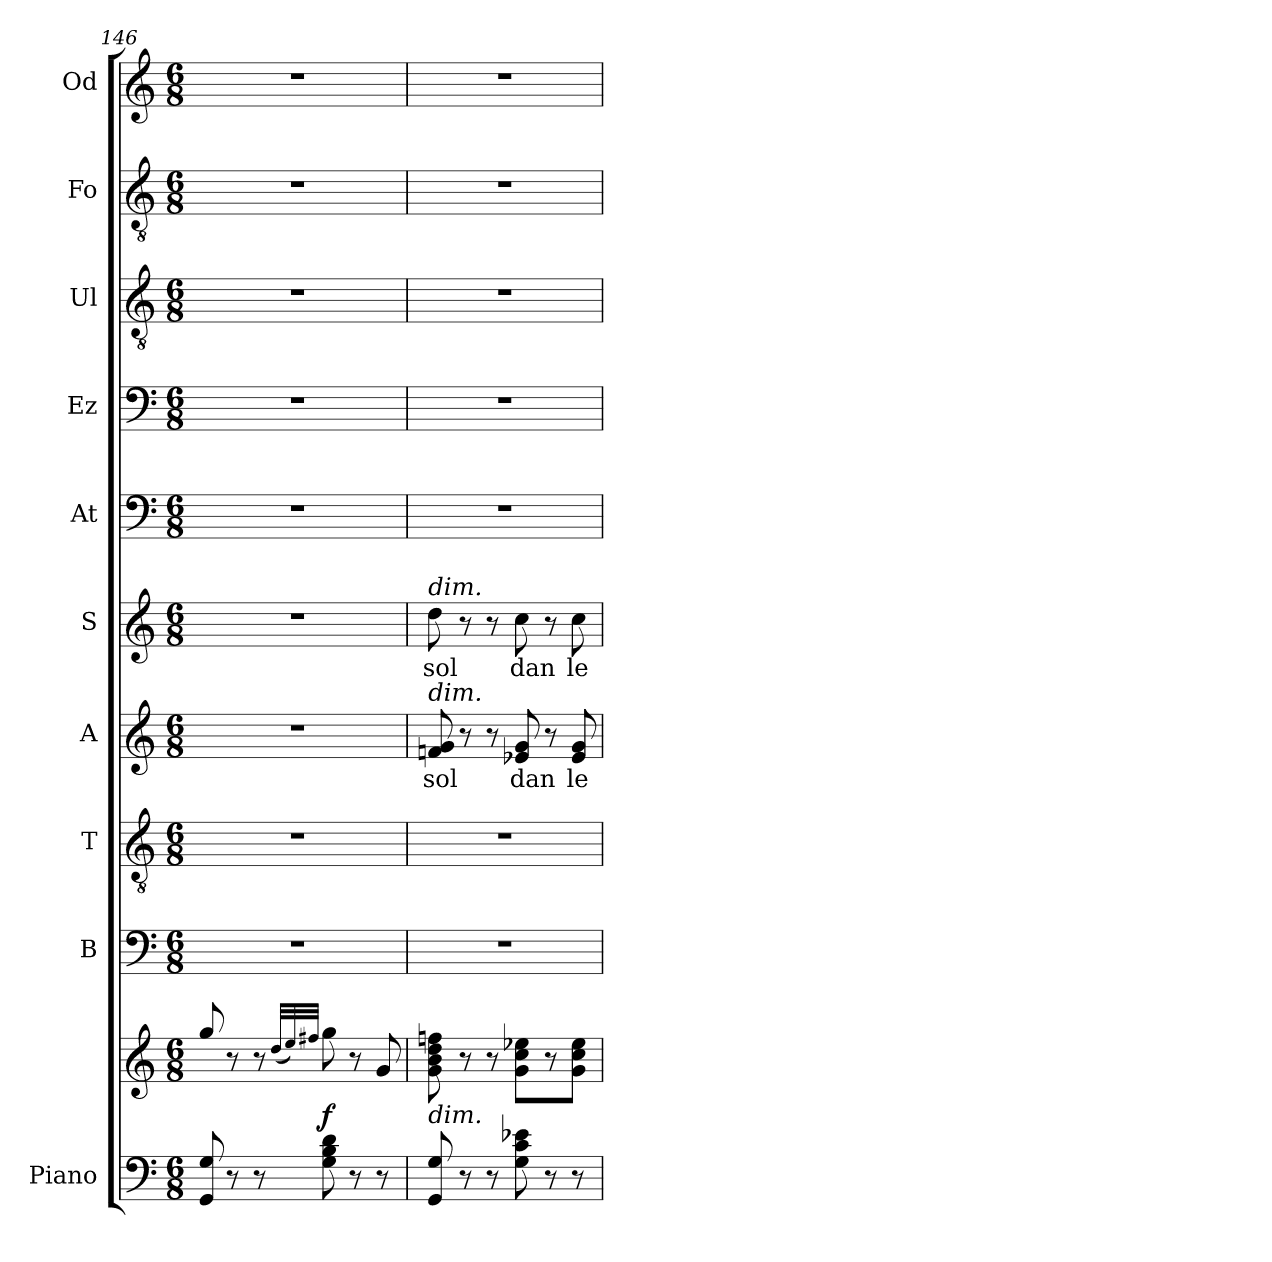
**kern	**kern	**dynam	**kern	**kern	**kern	**text	**kern	**text	**kern	**kern	**kern	**kern	**kern
*part10	*part10	*part10	*part9	*part8	*part7	*part7	*part6	*part6	*part5	*part4	*part3	*part2	*part1
*staff11	*staff10	*staff10/11	*staff9	*staff8	*staff7	*staff7	*staff6	*staff6	*staff5	*staff4	*staff3	*staff2	*staff1
*I"Piano	*	*	*I"B	*I"T	*I"A	*	*I"S	*	*I"At	*I"Ez	*I"Ul	*I"Fo	*I"Od
*I'Pno	*	*	*I'B	*I'T	*I'A	*	*I'S	*	*I'At	*I'Ez	*I'Ul	*I'Fo	*I'Od
*clefF4	*clefG2	*	*clefF4	*clefGv2	*clefG2	*	*clefG2	*	*clefF4	*clefF4	*clefGv2	*clefGv2	*clefG2
*k[]	*k[]	*	*k[]	*k[]	*k[]	*	*k[]	*	*k[]	*k[]	*k[]	*k[]	*k[]
*M6/8	*M6/8	*	*M6/8	*M6/8	*M6/8	*	*M6/8	*	*M6/8	*M6/8	*M6/8	*M6/8	*M6/8
=146	=146	=146	=146	=146	=146	=146	=146	=146	=146	=146	=146	=146	=146
8GG/ 8G/	8gg/	.	2.r	2.r	2.r	.	2.r	.	2.r	2.r	2.r	2.r	2.r
8r	8r	.	.	.	.	.	.	.	.	.	.	.	.
8r	8r	.	.	.	.	.	.	.	.	.	.	.	.
.	(<32qdd/LLL	.	.	.	.	.	.	.	.	.	.	.	.
.	32qee/)	.	.	.	.	.	.	.	.	.	.	.	.
.	32qff#X/JJJ	.	.	.	.	.	.	.	.	.	.	.	.
!	!	!LO:DY:a=2	!	!	!	!	!	!	!	!	!	!	!
8G\ 8B\ 8d\	8gg\	f	.	.	.	.	.	.	.	.	.	.	.
8r	8r	.	.	.	.	.	.	.	.	.	.	.	.
8r	8g/	.	.	.	.	.	.	.	.	.	.	.	.
=147	=147	=147	=147	=147	=147	=147	=147	=147	=147	=147	=147	=147	=147
!	!	!	!	!	!	!	!LO:TX:a:i:t=dim.	!	!	!	!	!	!
!	!	!	!	!	!LO:TX:a:i:t=dim.	!	!	!	!	!	!	!	!
!	!LO:TX:b:i:t=dim.	!	!	!	!	!	!	!	!	!	!	!	!
!	!	!	!	!	!	!LO:LY:b	!	!LO:LY:b	!	!	!	!	!
8GG/ 8G/	8g\ 8b\ 8dd\ 8ffn\	.	2.r	2.r	8fn/ 8g!/	sol	8dd\	sol	2.r	2.r	2.r	2.r	2.r
8r	8r	.	.	.	8r	.	8r	.	.	.	.	.	.
8r	8r	.	.	.	8r	.	8r	.	.	.	.	.	.
!	!	!	!	!	!	!LO:LY:b	!	!LO:LY:b	!	!	!	!	!
8G\ 8c\ 8e-X\	8g\ 8cc\ 8ee-X\L	.	.	.	8e-X/ 8g!/	dan	8cc\	dan	.	.	.	.	.
8r	8r	.	.	.	8r	.	8r	.	.	.	.	.	.
!	!	!	!	!	!	!LO:LY:b	!	!LO:LY:b	!	!	!	!	!
8r	8g\ 8cc\ 8ee-\J	.	.	.	8e-/ 8g!/	le	8cc\	le	.	.	.	.	.
=	=	=	=	=	=	=	=	=	=	=	=	=	=
*-	*-	*-	*-	*-	*-	*-	*-	*-	*-	*-	*-	*-	*-
